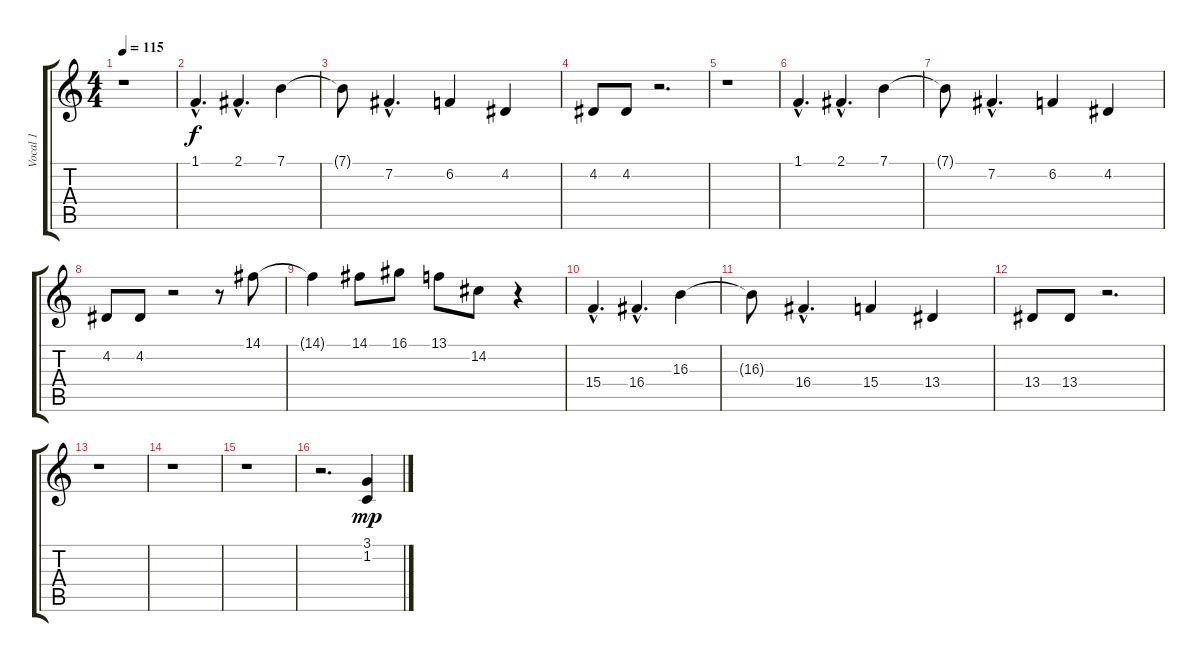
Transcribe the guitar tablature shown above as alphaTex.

\track ("Vocal 1" "Vocal 1") {instrument lead2sawtooth}
\staff {score tabs}
\tuning (E4 B3 G3 D3 A2 E2) {hide}
\ts (4 4)
\tempo 115
\clef g2
\ks c
r.1{dy f} |
1.1{hac}.4{d} 2.1{hac}.4{d} 7.1.4 |
7.1{t}.8 7.2{hac}.4{d} 6.2.4 4.2.4 |
4.2.8 4.2.8 r.2{d} |
r.1 |
1.1{hac}.4{d} 2.1{hac}.4{d} 7.1.4 |
7.1{t}.8 7.2{hac}.4{d} 6.2.4 4.2.4 |
4.2.8 4.2.8 r.2 r.8 14.1.8 |
14.1{t}.4 14.1.8 16.1.8 13.1.8 14.2.8 r.4 |
15.4{hac}.4{d} 16.4{hac}.4{d} 16.3.4 |
16.3{t}.8 16.4{hac}.4{d} 15.4.4 13.4.4 |
13.4.8 13.4.8 r.2{d} |
r.1 |
r.1 |
r.1 |
r.2{d} (3.1 1.2).4{dy mp balance 16}
